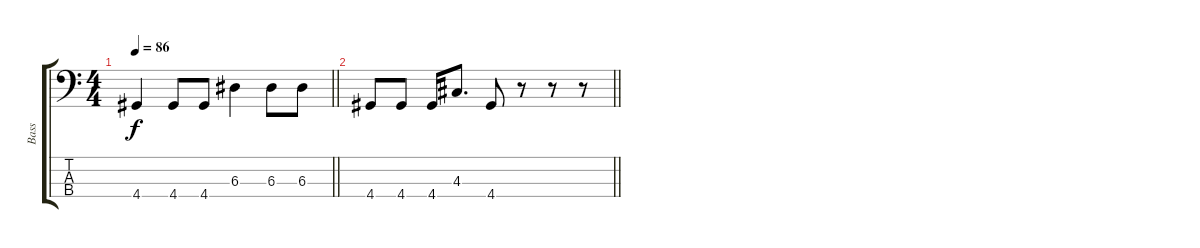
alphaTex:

\track ("Bass" "Bass") {instrument electricbasspick}
\staff {score tabs}
\tuning (G2 D2 A1 E1) {hide}
\ts (4 4)
\tempo 86
\clef f4
\barLineRight lightlight
\ks c
4.4.4{dy f} 4.4.8 4.4.8 6.3.4 6.3.8 6.3.8 |
\barLineRight lightlight
4.4.8 4.4.8 4.4.16 4.3.8{d} 4.4.8 r.8 r.8 r.8
